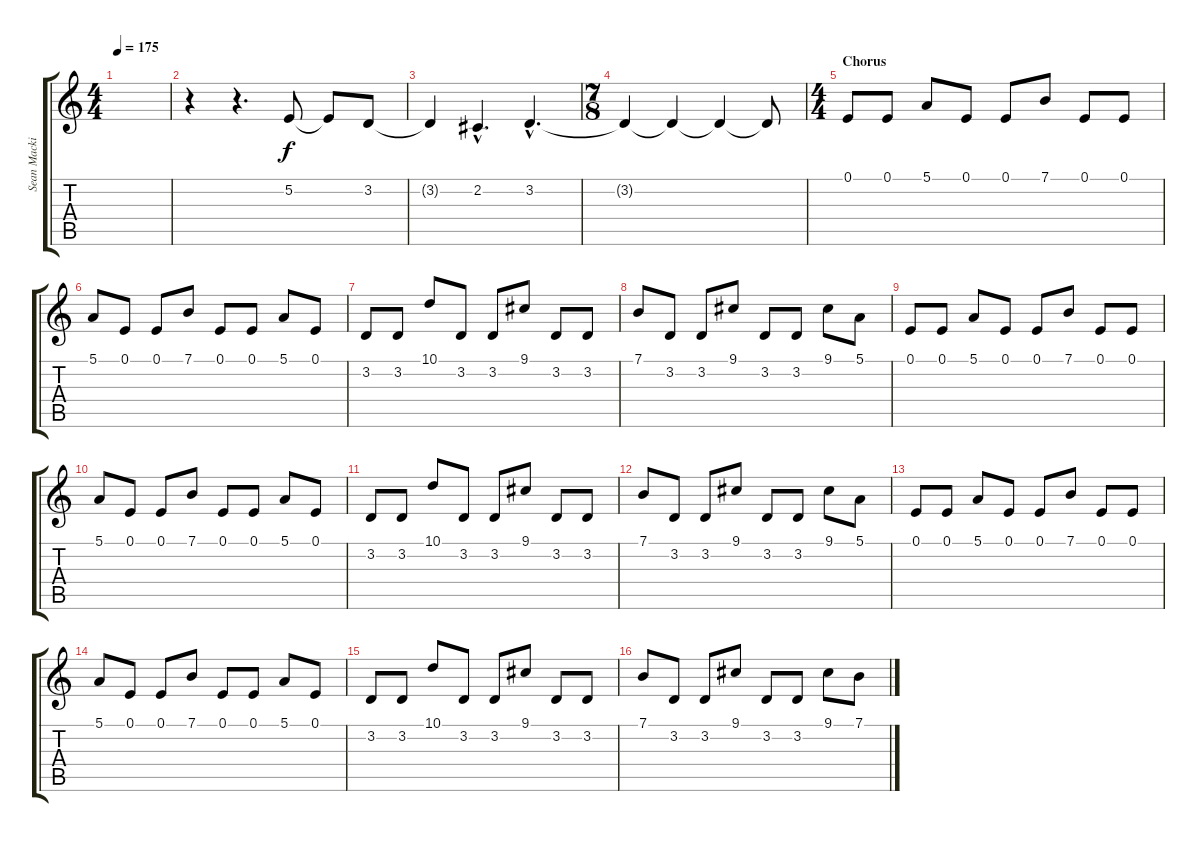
\track ("Sean Mackin Violin" "Sean Macki") {instrument violin}
\staff {score tabs}
\tuning (E4 B3 G3 D3 A2 E2) {hide}
\ts (4 4)
\tempo 175
\clef g2
\ks c
|
r.4 r.4{d} 5.2.8 5.2{t}.8 3.2.8 |
3.2{t}.4 2.2{hac}.4{d} 3.2{hac}.4{d volume 3} |
\ts (7 8)
3.2{t}.4 3.2{t}.4 3.2{t}.4 3.2{t}.8 |
\ts (4 4)
\section ("" "Chorus")
0.1.8{volume 13} 0.1.8 5.1.8 0.1.8 0.1.8 7.1.8 0.1.8 0.1.8 |
5.1.8 0.1.8 0.1.8 7.1.8 0.1.8 0.1.8 5.1.8 0.1.8 |
3.2.8 3.2.8 10.1.8 3.2.8 3.2.8 9.1.8 3.2.8 3.2.8 |
7.1.8 3.2.8 3.2.8 9.1.8 3.2.8 3.2.8 9.1.8 5.1.8 |
0.1.8 0.1.8 5.1.8 0.1.8 0.1.8 7.1.8 0.1.8 0.1.8 |
5.1.8 0.1.8 0.1.8 7.1.8 0.1.8 0.1.8 5.1.8 0.1.8 |
3.2.8 3.2.8 10.1.8 3.2.8 3.2.8 9.1.8 3.2.8 3.2.8 |
7.1.8 3.2.8 3.2.8 9.1.8 3.2.8 3.2.8 9.1.8 5.1.8 |
0.1.8{volume 16} 0.1.8 5.1.8 0.1.8 0.1.8 7.1.8 0.1.8 0.1.8 |
5.1.8 0.1.8 0.1.8 7.1.8 0.1.8 0.1.8 5.1.8 0.1.8 |
3.2.8 3.2.8 10.1.8 3.2.8 3.2.8 9.1.8 3.2.8 3.2.8 |
7.1.8 3.2.8 3.2.8 9.1.8 3.2.8 3.2.8 9.1.8 7.1.8
